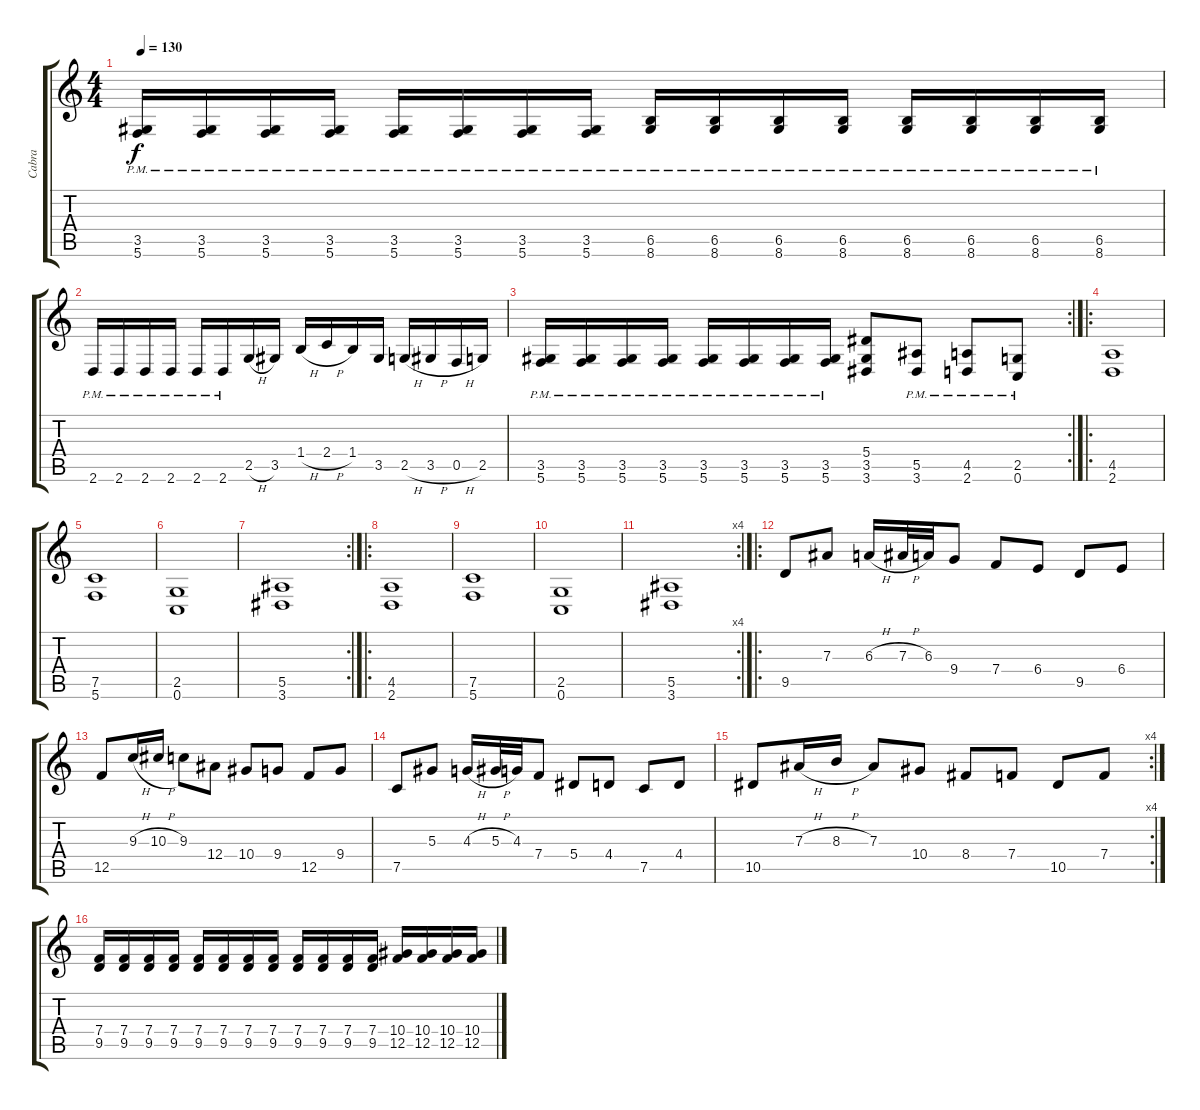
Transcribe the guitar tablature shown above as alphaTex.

\track ("Cabra" "Cabra") {instrument distortionguitar}
\staff {score tabs}
\tuning (C4 G3 Eb3 Bb2 F2 C2) {hide}
\ts (4 4)
\tempo 130
\clef g2
\ks c
(3.5{pm} 5.6{pm}).16{dy f} (3.5{pm} 5.6{pm}).16 (3.5{pm} 5.6{pm}).16 (3.5{pm} 5.6{pm}).16 (3.5{pm} 5.6{pm}).16 (3.5{pm} 5.6{pm}).16 (3.5{pm} 5.6{pm}).16 (3.5{pm} 5.6{pm}).16 (6.5{pm} 8.6{pm}).16 (6.5{pm} 8.6{pm}).16 (6.5{pm} 8.6{pm}).16 (6.5{pm} 8.6{pm}).16 (6.5{pm} 8.6{pm}).16 (6.5{pm} 8.6{pm}).16 (6.5{pm} 8.6{pm}).16 (6.5{pm} 8.6{pm}).16 |
2.6{pm}.16 2.6{pm}.16 2.6{pm}.16 2.6{pm}.16 2.6{pm}.16 2.6{pm}.16 2.5{h}.16 3.5.16 1.4{h}.16 2.4{h}.16 1.4.16 3.5.16 2.5{h}.16 3.5{h}.16 0.5{h}.16 2.5.16 |
\rc 2
(3.5{pm} 5.6{pm}).16 (3.5{pm} 5.6{pm}).16 (3.5{pm} 5.6{pm}).16 (3.5{pm} 5.6{pm}).16 (3.5{pm} 5.6{pm}).16 (3.5{pm} 5.6{pm}).16 (3.5{pm} 5.6{pm}).16 (3.5{pm} 5.6{pm}).16 (5.4 3.5 3.6).8 (5.5{pm} 3.6{pm}).8 (4.5{pm} 2.6{pm}).8 (2.5{pm} 0.6{pm}).8 |
\ro
(4.5 2.6).1 |
(7.5 5.6).1 |
(2.5 0.6).1 |
\rc 2
(5.5 3.6).1 |
\ro
(4.5 2.6).1 |
(7.5 5.6).1 |
(2.5 0.6).1 |
\rc 4
(5.5 3.6).1 |
\ro
9.5.8 7.3.8 6.3{h}.16 7.3{h}.32 6.3.32 9.4.8 7.4.8 6.4.8 9.5.8 6.4.8 |
12.5.8 9.3{h}.16 10.3{h}.16 9.3.8 12.4.8 10.4.8 9.4.8 12.5.8 9.4.8 |
7.5.8 5.3.8 4.3{h}.16 5.3{h}.32 4.3.32 7.4.8 5.4.8 4.4.8 7.5.8 4.4.8 |
\rc 4
10.5.8 7.3{h}.16 8.3{h}.16 7.3.8 10.4.8 8.4.8 7.4.8 10.5.8 7.4.8 |
(7.4 9.5).16 (7.4 9.5).16 (7.4 9.5).16 (7.4 9.5).16 (7.4 9.5).16 (7.4 9.5).16 (7.4 9.5).16 (7.4 9.5).16 (7.4 9.5).16 (7.4 9.5).16 (7.4 9.5).16 (7.4 9.5).16 (10.4 12.5).16 (10.4 12.5).16 (10.4 12.5).16 (10.4 12.5).16
